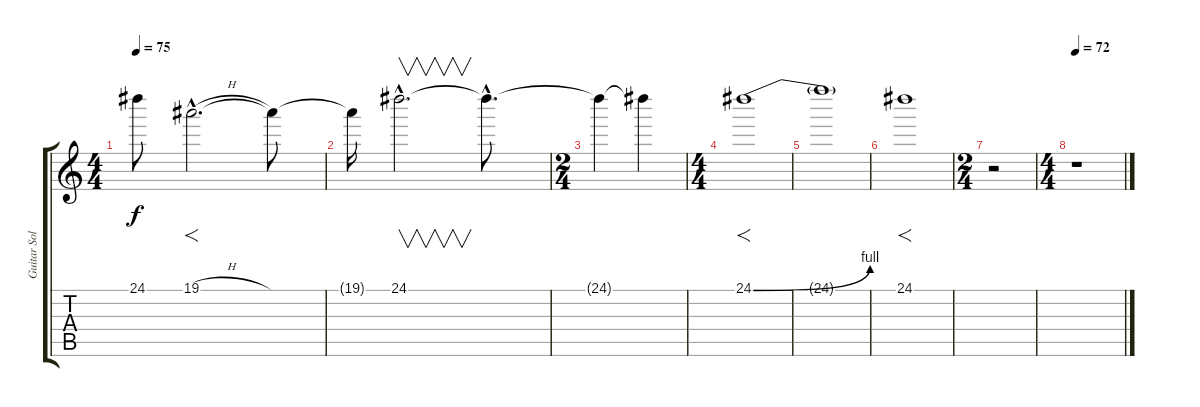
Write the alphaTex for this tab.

\track ("Guitar Solo" "Guitar Sol") {instrument overdrivenguitar}
\staff {score tabs}
\tuning (Eb4 Bb3 Gb3 Db3 Ab2 Eb2) {hide}
\ts (4 4)
\tempo 75
\clef g2
\ks c
24.1{t}.8{dy f} 19.1{h hac}.2{f d} 19.1{t}.8 |
19.1{t}.16 24.1{hac}.2{v d volume 9} 24.1{hac t}.8{d} |
\ts (2 4)
24.1{t}.4 24.1{t}.4 |
\ts (4 4)
24.1{be (bend 0 0 60 4)}.1{f} |
24.1{t}.1 |
24.1.1{f} |
\ts (2 4)
r.2 |
\ts (4 4)
\tempo 72
r.1
